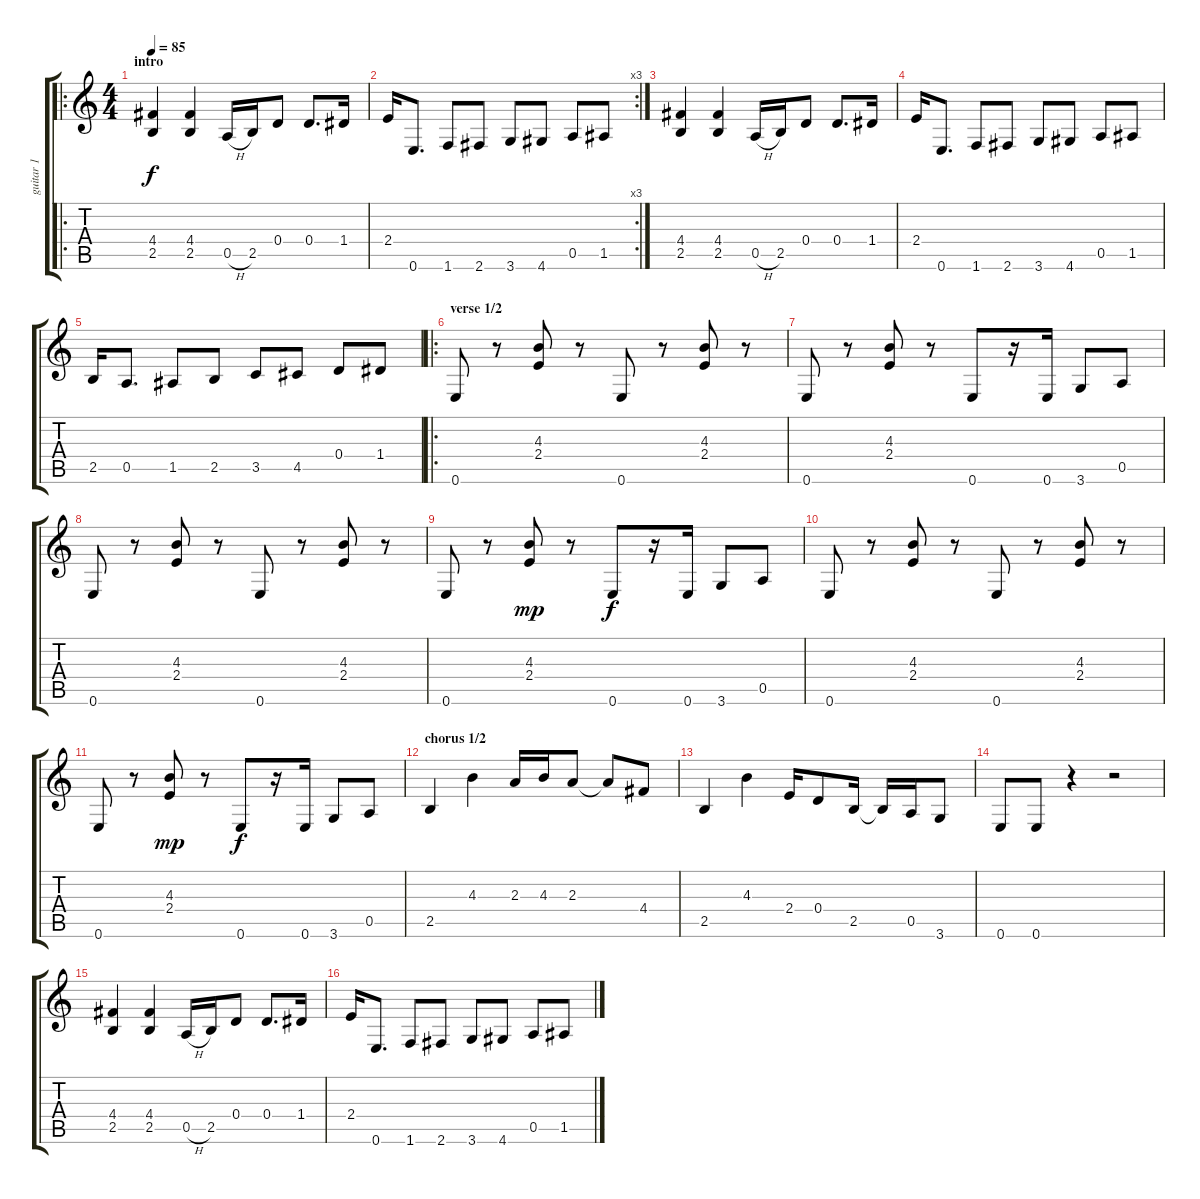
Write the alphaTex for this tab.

\track ("guitar 1" "guitar 1") {instrument distortionguitar}
\staff {score tabs}
\tuning (E4 B3 G3 D3 A2 E2) {hide}
\ro
\ts (4 4)
\section ("" "intro")
\tempo 85
\clef g2
\ks c
(4.4 2.5).4{dy f instrument distortionguitar} (4.4 2.5).4 0.5{h}.16 2.5.16 0.4.8 0.4.8{d} 1.4.16 |
\rc 3
2.4.16 0.6.8{d} 1.6.8 2.6.8 3.6.8 4.6.8 0.5.8 1.5.8 |
(4.4 2.5).4 (4.4 2.5).4 0.5{h}.16 2.5.16 0.4.8 0.4.8{d} 1.4.16 |
2.4.16 0.6.8{d} 1.6.8 2.6.8 3.6.8 4.6.8 0.5.8 1.5.8 |
2.5.16 0.5.8{d} 1.5.8 2.5.8 3.5.8 4.5.8 0.4.8 1.4.8 |
\ro
\section ("" "verse 1/2")
0.6.8 r.8 (4.3 2.4).8 r.8 0.6.8 r.8 (4.3 2.4).8 r.8 |
0.6.8 r.8 (4.3 2.4).8 r.8 0.6.8 r.16 0.6.16 3.6.8 0.5.8 |
0.6.8 r.8 (4.3 2.4).8 r.8 0.6.8 r.8 (4.3 2.4).8 r.8 |
0.6.8 r.8 (4.3 2.4).8{dy mp} r.8 0.6.8{dy f} r.16 0.6.16 3.6.8 0.5.8 |
0.6.8 r.8 (4.3 2.4).8 r.8 0.6.8 r.8 (4.3 2.4).8 r.8 |
0.6.8 r.8 (4.3 2.4).8{dy mp} r.8 0.6.8{dy f} r.16 0.6.16 3.6.8 0.5.8 |
\section ("" "chorus 1/2")
2.5.4 4.3.4 2.3.16 4.3.16 2.3.8 2.3{t}.8 4.4.8 |
2.5.4 4.3.4 2.4.16 0.4.8 2.5.16 2.5{t}.16 0.5.16 3.6.8 |
0.6.8 0.6.8 r.4 r.2 |
(4.4 2.5).4 (4.4 2.5).4 0.5{h}.16 2.5.16 0.4.8 0.4.8{d} 1.4.16 |
2.4.16 0.6.8{d} 1.6.8 2.6.8 3.6.8 4.6.8 0.5.8 1.5.8
